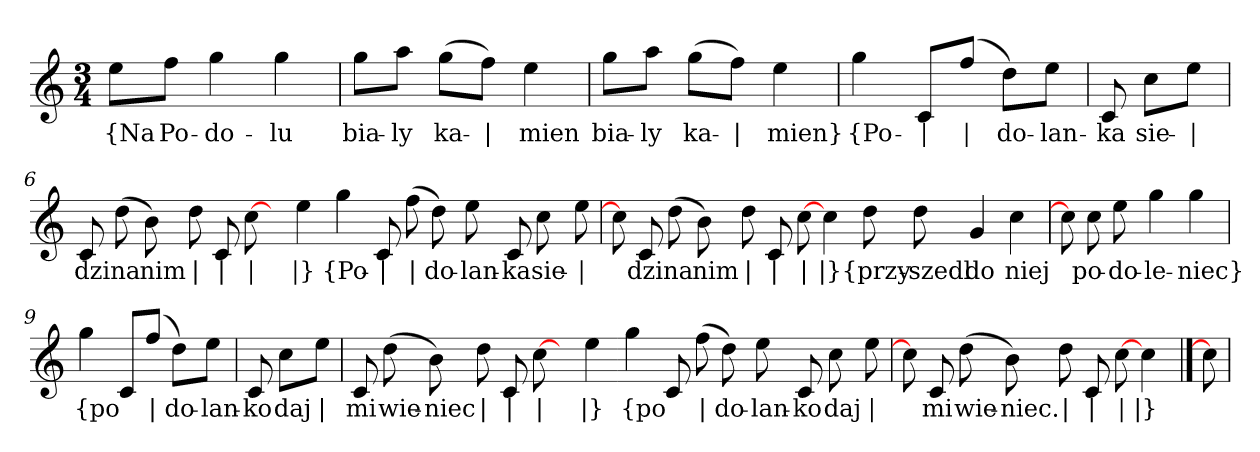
**kern	**text
*part1	*part1
*staff1	*staff1
*clefG2	*
*k[]	*
*C:	*
*M3/4	*
=	=
8ee\L	{Na
8ff\J	Po-
4gg	-do-
4gg	-lu
=2	=2
8gg\L	bia-
8aa\J	-ly
(8gg\L	ka-
8ff\J)	|
4ee	-mien
=3	=3
8gg\L	bia-
8aa\J	-ly
(8gg\L	ka-
8ff\J)	|
4ee	-mien}
=4y	=4y
4gg	{Po-
8c/L	|
(8ff/J	|
8dd\L)	-do-
8ee\J	-lan-
=5y	=5y
8c	-ka
8cc\L	sie-
8ee\J	|
=6	=6
8c	-dzi
(8dd	na
8b)	nim
8dd	|
8c	|
[8cc	|
8ryy	.
4ee	|}
4gg	{Po-
8c	|
(8ff	|
8dd)	-do-
8ee	-lan-
8c	-ka
8cc	sie-
8ee	|
=7	=7
8cc]	.
8c	-dzi
(8dd	na
8b)	nim
8dd	|
8c	|
[8cc	|
4cc	|}
8dd	{przy-
8dd	-szedl
4g	do
4cc	niej
=8	=8
8cc]	.
8cc	po-
8ee	-do-
4gg	-le-
4gg	-niec}
=9y	=9y
4gg	{po
8c/L	--
(8ff/J	|
8dd\L)	-do-
8ee\J	-lan-
=10y	=10y
8c	-ko
8cc\L	daj
8ee\J	|
=11	=11
8c	mi
(8dd	wie-
8b)	-niec
8dd	|
8c	|
[8cc	|
8ryy	.
4ee	|}
4gg	{po
8c	--
(8ff	|
8dd)	-do-
8ee	-lan-
8c	-ko
8cc	daj
8ee	|
=12	=12
8cc]	.
8c	mi
(8dd	wie-
8b)	-niec.
8dd	|
8c	|
[8cc	|
4cc	|}
==13	==13
8cc]	.
=	=
*-	*-
